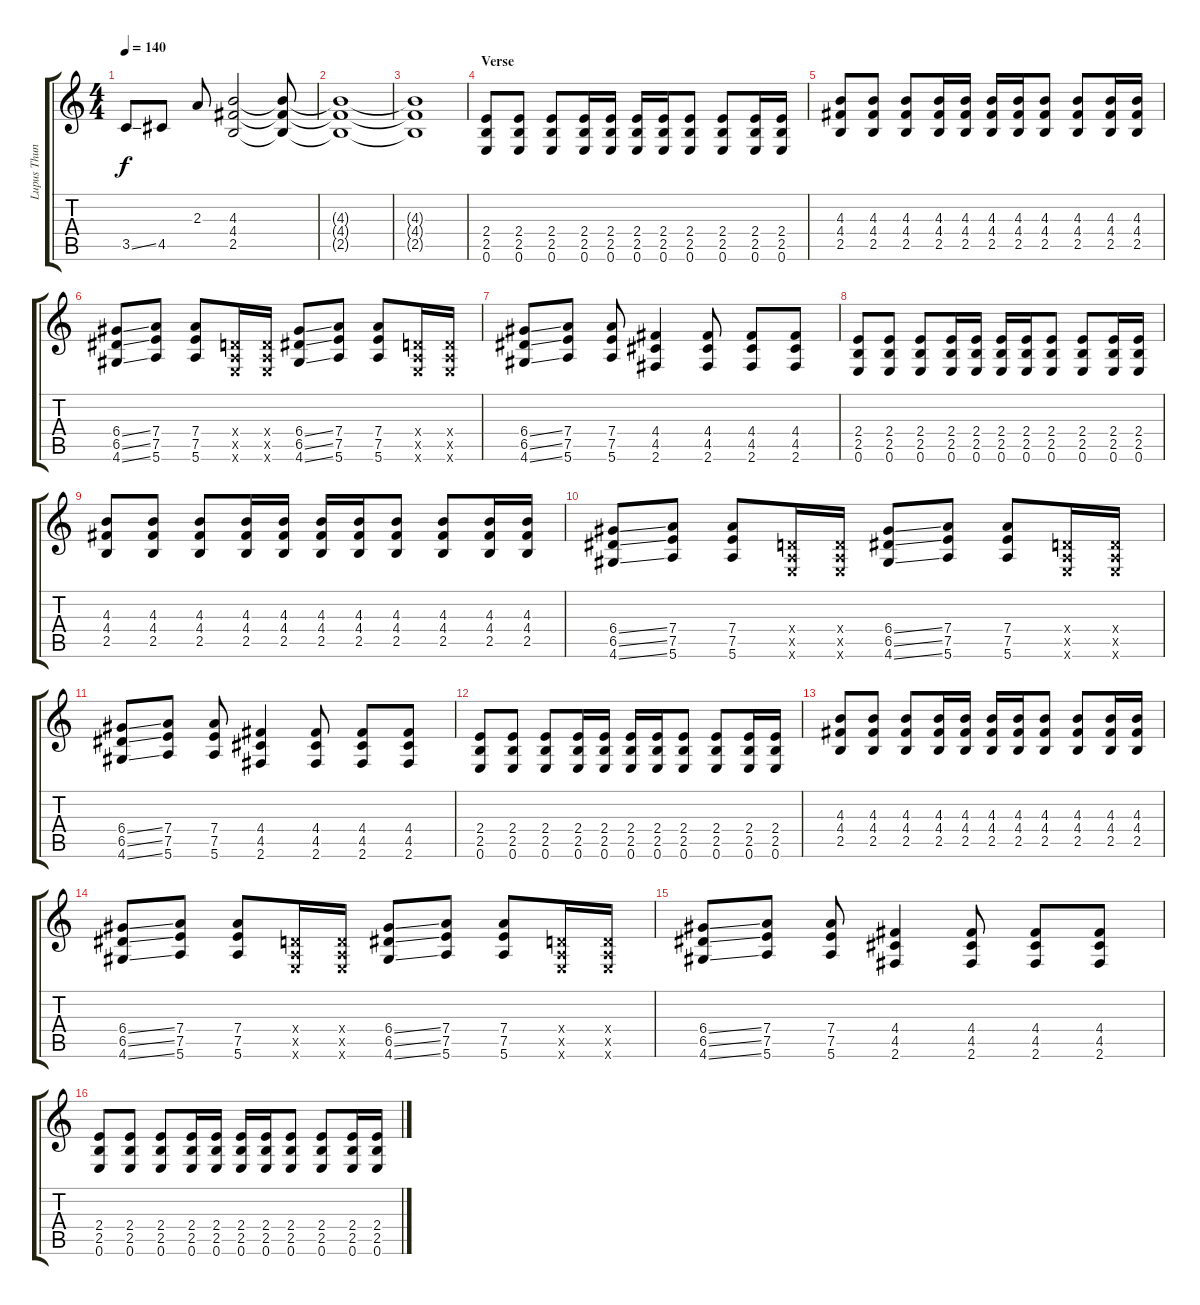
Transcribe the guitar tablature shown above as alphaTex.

\track ("Lupus Thunder" "Lupus Thun") {instrument overdrivenguitar}
\staff {score tabs}
\tuning (E4 B3 G3 D3 A2 E2) {hide}
\ts (4 4)
\tempo 140
\clef g2
\ks c
3.5{ss}.8{dy f} 4.5.8 2.3.8 (4.3 4.4 2.5).2 (4.3{t} 4.4{t} 2.5{t}).8 |
(4.3{t} 4.4{t} 2.5{t}).1 |
(4.3{t} 4.4{t} 2.5{t}).1 |
\section ("" "Verse")
(2.4 2.5 0.6).8 (2.4 2.5 0.6).8 (2.4 2.5 0.6).8 (2.4 2.5 0.6).16 (2.4 2.5 0.6).16 (2.4 2.5 0.6).16 (2.4 2.5 0.6).16 (2.4 2.5 0.6).8 (2.4 2.5 0.6).8 (2.4 2.5 0.6).16 (2.4 2.5 0.6).16 |
(4.3 4.4 2.5).8 (4.3 4.4 2.5).8 (4.3 4.4 2.5).8 (4.3 4.4 2.5).16 (4.3 4.4 2.5).16 (4.3 4.4 2.5).16 (4.3 4.4 2.5).16 (4.3 4.4 2.5).8 (4.3 4.4 2.5).8 (4.3 4.4 2.5).16 (4.3 4.4 2.5).16 |
(6.4{ss} 6.5{ss} 4.6{ss}).8 (7.4 7.5 5.6).8 (7.4 7.5 5.6).8 (0.4{x} 0.5{x} 0.6{x}).16 (0.4{x} 0.5{x} 0.6{x}).16 (6.4{ss} 6.5{ss} 4.6{ss}).8 (7.4 7.5 5.6).8 (7.4 7.5 5.6).8 (0.4{x} 0.5{x} 0.6{x}).16 (0.4{x} 0.5{x} 0.6{x}).16 |
(6.4{ss} 6.5{ss} 4.6{ss}).8 (7.4 7.5 5.6).8 (7.4 7.5 5.6).8 (4.4 4.5 2.6).4 (4.4 4.5 2.6).8 (4.4 4.5 2.6).8 (4.4 4.5 2.6).8 |
(2.4 2.5 0.6).8 (2.4 2.5 0.6).8 (2.4 2.5 0.6).8 (2.4 2.5 0.6).16 (2.4 2.5 0.6).16 (2.4 2.5 0.6).16 (2.4 2.5 0.6).16 (2.4 2.5 0.6).8 (2.4 2.5 0.6).8 (2.4 2.5 0.6).16 (2.4 2.5 0.6).16 |
(4.3 4.4 2.5).8 (4.3 4.4 2.5).8 (4.3 4.4 2.5).8 (4.3 4.4 2.5).16 (4.3 4.4 2.5).16 (4.3 4.4 2.5).16 (4.3 4.4 2.5).16 (4.3 4.4 2.5).8 (4.3 4.4 2.5).8 (4.3 4.4 2.5).16 (4.3 4.4 2.5).16 |
(6.4{ss} 6.5{ss} 4.6{ss}).8 (7.4 7.5 5.6).8 (7.4 7.5 5.6).8 (0.4{x} 0.5{x} 0.6{x}).16 (0.4{x} 0.5{x} 0.6{x}).16 (6.4{ss} 6.5{ss} 4.6{ss}).8 (7.4 7.5 5.6).8 (7.4 7.5 5.6).8 (0.4{x} 0.5{x} 0.6{x}).16 (0.4{x} 0.5{x} 0.6{x}).16 |
(6.4{ss} 6.5{ss} 4.6{ss}).8 (7.4 7.5 5.6).8 (7.4 7.5 5.6).8 (4.4 4.5 2.6).4 (4.4 4.5 2.6).8 (4.4 4.5 2.6).8 (4.4 4.5 2.6).8 |
(2.4 2.5 0.6).8 (2.4 2.5 0.6).8 (2.4 2.5 0.6).8 (2.4 2.5 0.6).16 (2.4 2.5 0.6).16 (2.4 2.5 0.6).16 (2.4 2.5 0.6).16 (2.4 2.5 0.6).8 (2.4 2.5 0.6).8 (2.4 2.5 0.6).16 (2.4 2.5 0.6).16 |
(4.3 4.4 2.5).8 (4.3 4.4 2.5).8 (4.3 4.4 2.5).8 (4.3 4.4 2.5).16 (4.3 4.4 2.5).16 (4.3 4.4 2.5).16 (4.3 4.4 2.5).16 (4.3 4.4 2.5).8 (4.3 4.4 2.5).8 (4.3 4.4 2.5).16 (4.3 4.4 2.5).16 |
(6.4{ss} 6.5{ss} 4.6{ss}).8 (7.4 7.5 5.6).8 (7.4 7.5 5.6).8 (0.4{x} 0.5{x} 0.6{x}).16 (0.4{x} 0.5{x} 0.6{x}).16 (6.4{ss} 6.5{ss} 4.6{ss}).8 (7.4 7.5 5.6).8 (7.4 7.5 5.6).8 (0.4{x} 0.5{x} 0.6{x}).16 (0.4{x} 0.5{x} 0.6{x}).16 |
(6.4{ss} 6.5{ss} 4.6{ss}).8 (7.4 7.5 5.6).8 (7.4 7.5 5.6).8 (4.4 4.5 2.6).4 (4.4 4.5 2.6).8 (4.4 4.5 2.6).8 (4.4 4.5 2.6).8 |
(2.4 2.5 0.6).8 (2.4 2.5 0.6).8 (2.4 2.5 0.6).8 (2.4 2.5 0.6).16 (2.4 2.5 0.6).16 (2.4 2.5 0.6).16 (2.4 2.5 0.6).16 (2.4 2.5 0.6).8 (2.4 2.5 0.6).8 (2.4 2.5 0.6).16 (2.4 2.5 0.6).16
